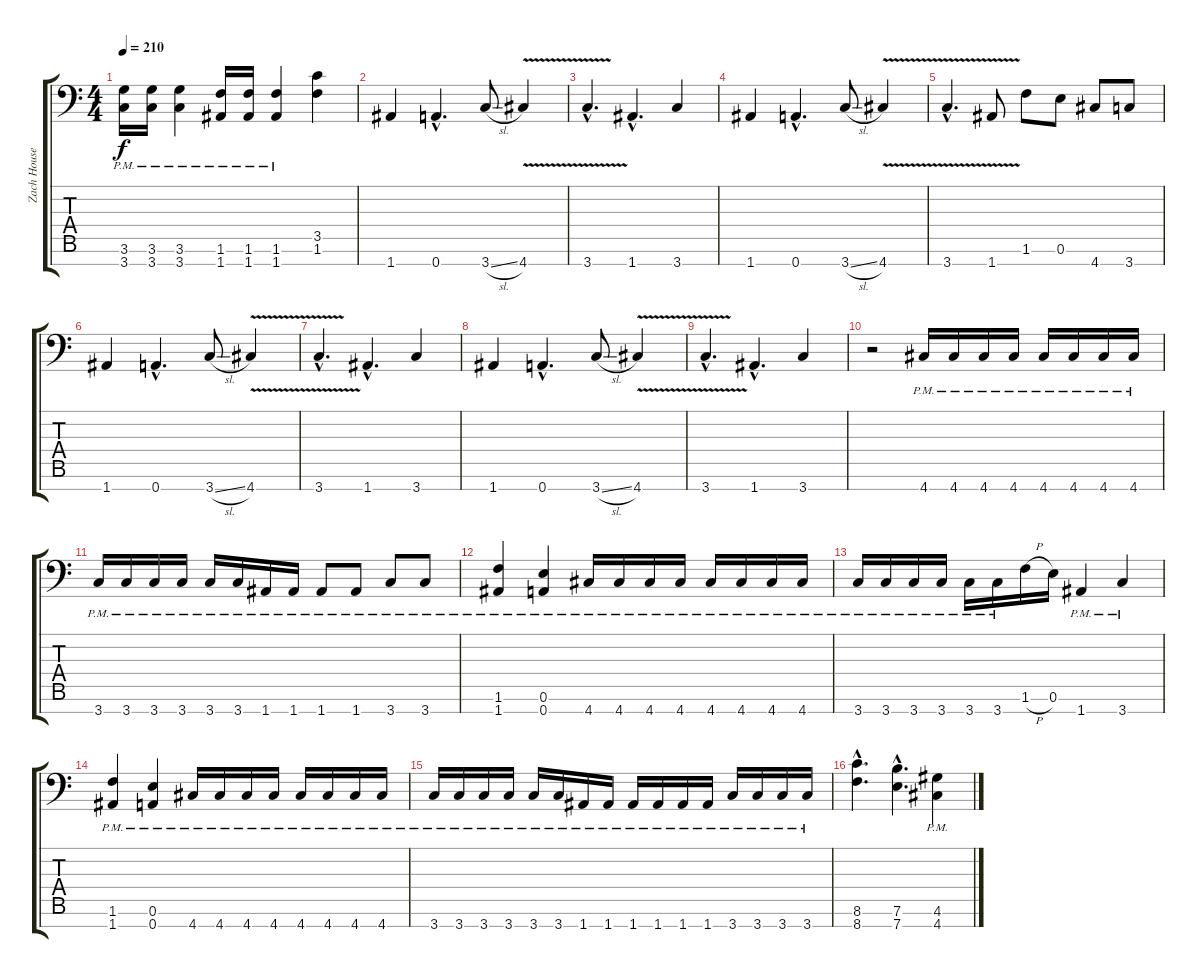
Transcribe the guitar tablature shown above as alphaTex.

\track ("Zach Householder (Guitar)" "Zach House") {instrument distortionguitar}
\staff {score tabs}
\tuning (E4 B3 G3 D3 A2 E2 A1) {hide}
\ts (4 4)
\tempo 210
\clef f4
\ks c
(3.6{pm} 3.7{pm}).16{dy f} (3.6{pm} 3.7{pm}).16 (3.6{pm} 3.7{pm}).4 (1.6{pm} 1.7).16 (1.6{pm} 1.7{pm}).16 (1.6{pm} 1.7{pm}).4 (3.5 1.6).4 |
1.7.4 0.7{hac}.4{d} 3.7{sl}.8 4.7{v}.4 |
3.7{v hac}.4{d} 1.7{hac}.4{d} 3.7.4 |
1.7.4 0.7{hac}.4{d} 3.7{sl}.8 4.7{v}.4 |
3.7{v hac}.4{d} 1.7{v}.8 1.6.8 0.6.8 4.7.8 3.7.8 |
1.7.4 0.7{hac}.4{d} 3.7{sl}.8 4.7{v}.4 |
3.7{v hac}.4{d} 1.7{hac}.4{d} 3.7.4 |
1.7.4 0.7{hac}.4{d} 3.7{sl}.8 4.7{v}.4 |
3.7{v hac}.4{d} 1.7{hac}.4{d} 3.7.4 |
r.2 4.7{pm}.16 4.7{pm}.16 4.7{pm}.16 4.7{pm}.16 4.7{pm}.16 4.7{pm}.16 4.7{pm}.16 4.7{pm}.16 |
3.7{pm}.16 3.7{pm}.16 3.7{pm}.16 3.7{pm}.16 3.7{pm}.16 3.7{pm}.16 1.7{pm}.16 1.7{pm}.16 1.7{pm}.8 1.7{pm}.8 3.7{pm}.8 3.7{pm}.8 |
(1.6{pm} 1.7{pm}).4 (0.6{pm} 0.7{pm}).4 4.7{pm}.16 4.7{pm}.16 4.7{pm}.16 4.7{pm}.16 4.7{pm}.16 4.7{pm}.16 4.7{pm}.16 4.7{pm}.16 |
3.7{pm}.16 3.7{pm}.16 3.7{pm}.16 3.7{pm}.16 3.7{pm}.16 3.7{pm}.16 1.6{h}.16 0.6.16 1.7{pm}.4 3.7{pm}.4 |
(1.6{pm} 1.7{pm}).4 (0.6{pm} 0.7{pm}).4 4.7{pm}.16 4.7{pm}.16 4.7{pm}.16 4.7{pm}.16 4.7{pm}.16 4.7{pm}.16 4.7{pm}.16 4.7{pm}.16 |
3.7{pm}.16 3.7{pm}.16 3.7{pm}.16 3.7{pm}.16 3.7{pm}.16 3.7{pm}.16 1.7{pm}.16 1.7{pm}.16 1.7{pm}.16 1.7{pm}.16 1.7{pm}.16 1.7{pm}.16 3.7{pm}.16 3.7{pm}.16 3.7{pm}.16 3.7{pm}.16 |
(8.6{hac} 8.7{hac}).4{d} (7.6{hac} 7.7{hac}).4{d} (4.6{pm} 4.7{pm}).4
